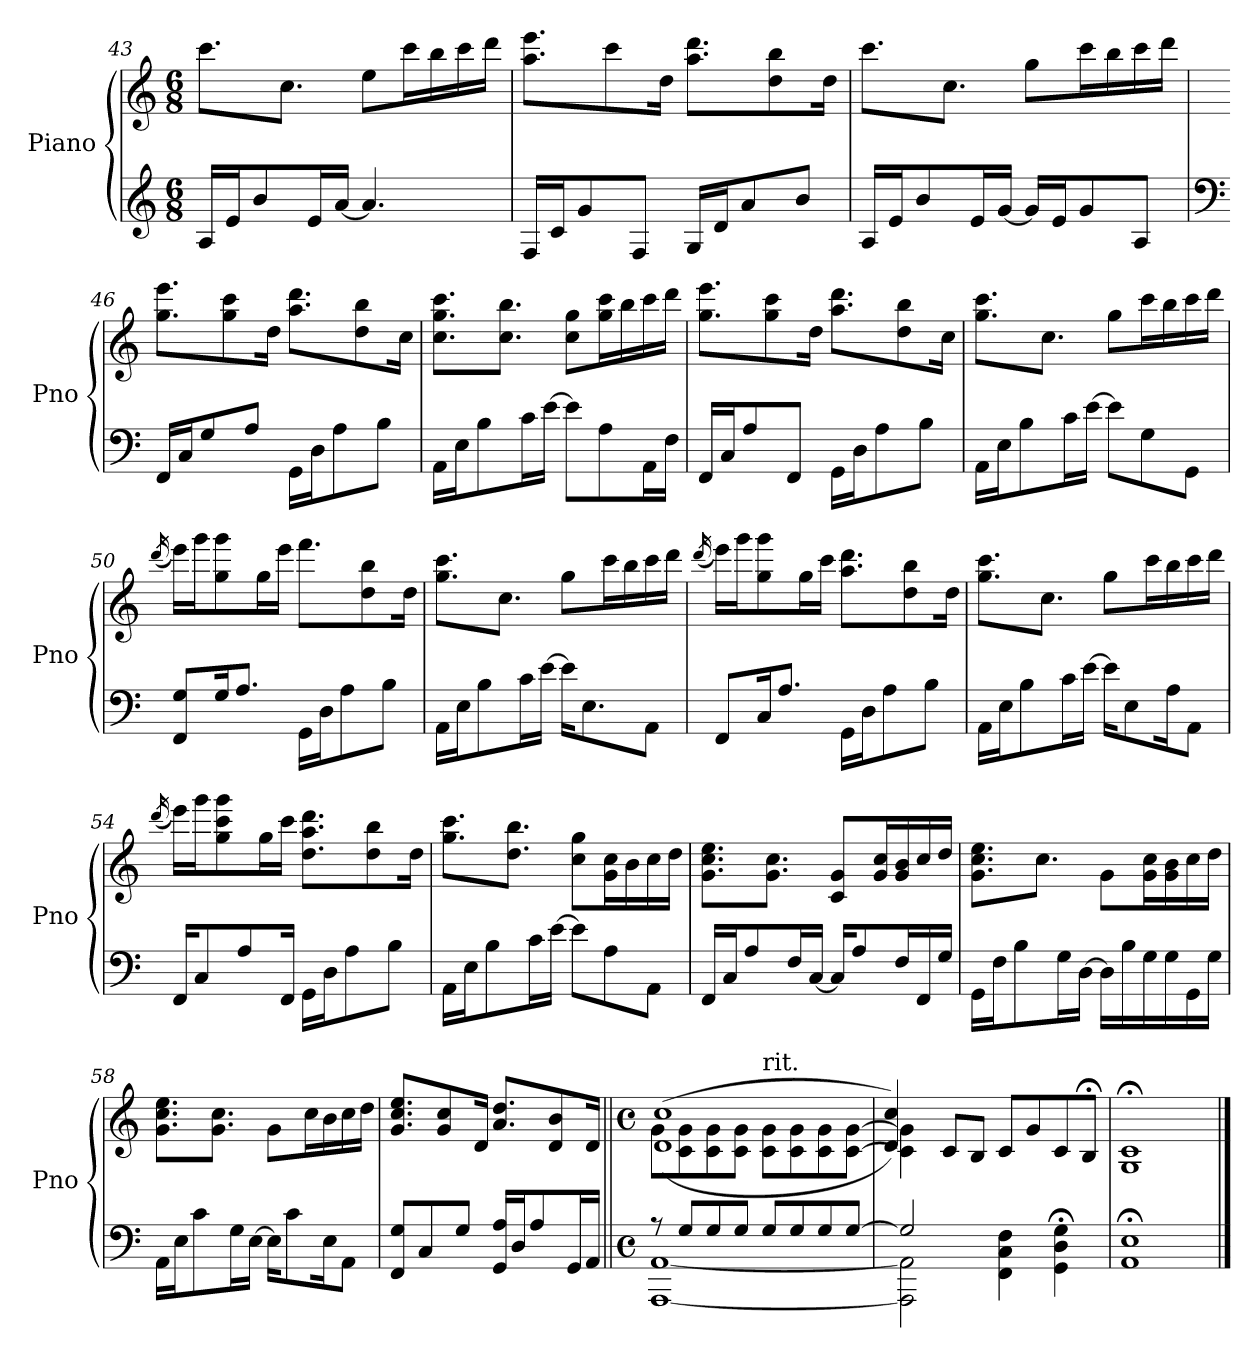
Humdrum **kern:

**kern	**kern
*part1	*part1
*staff2	*staff1
*I"Piano	*
*I'Pno	*
*clefG2	*clefG2
*k[]	*k[]
*M6/8	*M6/8
=43	=43
16A/LL	8.ccc\L
16e/J	.
8b/	.
.	8.cc\J
16e/L	.
[16a/JJ	.
4.a/]	8ee\L
.	16ccc\L
.	16bb\
.	16ccc\
.	16ddd\JJ
=44	=44
16F/LL	8.aa\ 8.eee\L
16c/J	.
8g/	.
.	8ccc\
8F/J	.
.	16dd\Jk
16G/LL	8.aa\ 8.ddd\L
16d/J	.
8a/	.
.	8dd\ 8bb\
8b/J	.
.	16dd\Jk
=45	=45
16A/LL	8.ccc\L
16e/J	.
8b/	.
.	8.cc\J
16e/L	.
[16g/JJ	.
16g/LL]	8gg\L
16e/J	.
8g/	16ccc\L
.	16bb\
8A/J	16ccc\
.	16ddd\JJ
!!LO:PB:g=z
=46	=46
*clefF4	*
16FF/LL	8.gg\ 8.eee\L
16C/J	.
8G/	.
.	8gg\ 8ccc\
8A/J	.
.	16dd\Jk
16GG\LL	8.aa\ 8.ddd\L
16D\J	.
8A\	.
.	8dd\ 8bb\
8B\J	.
.	16cc\Jk
=47	=47
16AA\LL	8.cc\ 8.gg\ 8.ccc\L
16E\J	.
8B\	.
.	8.cc\ 8.bb\J
16c\L	.
[16e\JJ	.
8e\L]	8cc\ 8gg\L
8A\	16gg\ 16ccc\L
.	16bb\
16AA\L	16ccc\
16F\JJ	16ddd\JJ
=48	=48
16FF/LL	8.gg\ 8.eee\L
16C/J	.
8A/	.
.	8gg\ 8ccc\
8FF/J	.
.	16dd\Jk
16GG\LL	8.aa\ 8.ddd\L
16D\J	.
8A\	.
.	8dd\ 8bb\
8B\J	.
.	16cc\Jk
=49	=49
16AA\LL	8.gg\ 8.ccc\L
16E\J	.
8B\	.
.	8.cc\J
16c\L	.
[16e\JJ	.
8e\L]	8gg\L
8G\	16ccc\L
.	16bb\
8GG\J	16ccc\
.	16ddd\JJ
!!LO:LB:g=z
=50	=50
.	(16qddd/
8FF/ 8G/L	16eee\LL)
.	16ggg\J
16G/K	8gg\ 8ggg\
8.A/J	.
.	16gg\L
.	16eee\JJ
16GG\LL	8.fff\L
16D\J	.
8A\	.
.	8dd\ 8bb\
8B\J	.
.	16dd\Jk
=51	=51
16AA\LL	8.gg\ 8.ccc\L
16E\J	.
8B\	.
.	8.cc\J
16c\L	.
[16e\JJ	.
16e\KL]	8gg\L
8.E\	.
.	16ccc\L
.	16bb\
8AA\J	16ccc\
.	16ddd\JJ
=52	=52
.	(16qddd/
8FF/L	16eee\LL)
.	16ggg\J
16C/K	8gg\ 8ggg\
8.A/J	.
.	16gg\L
.	16ccc\JJ
16GG\LL	8.aa\ 8.ddd\L
16D\J	.
8A\	.
.	8dd\ 8bb\
8B\J	.
.	16dd\Jk
=53	=53
16AA\LL	8.gg\ 8.ccc\L
16E\J	.
8B\	.
.	8.cc\J
16c\L	.
[16e\JJ	.
16e\KL]	8gg\L
8E\	.
.	16ccc\L
16A\K	16bb\
8AA\J	16ccc\
.	16ddd\JJ
!!LO:LB:g=z
=54	=54
.	(16qddd/
16FF/KL	16eee\LL)
8C/	16ggg\J
.	8gg\ 8ccc\ 8ggg\
8A/	.
.	16gg\L
16FF/Jk	16ccc\JJ
16GG\LL	8.dd\ 8.aa\ 8.ddd\L
16D\J	.
8A\	.
.	8dd\ 8bb\
8B\J	.
.	16dd\Jk
=55	=55
16AA\LL	8.gg\ 8.ccc\L
16E\J	.
8B\	.
.	8.dd\ 8.bb\J
16c\L	.
[16e\JJ	.
8e\L]	8cc\ 8gg\L
8A\	16g\ 16cc\L
.	16b\
8AA\J	16cc\
.	16dd\JJ
=56	=56
16FF/LL	8.g\ 8.cc\ 8.ee\L
16C/J	.
8A/	.
.	8.g\ 8.cc\J
16F/L	.
[16C/JJ	.
16C/KL]	8c/ 8g/L
8A/	.
.	16g/ 16cc/L
16F/L	16g/ 16b/
16FF/	16cc/
16G/JJ	16dd/JJ
=57	=57
16GG\LL	8.g\ 8.cc\ 8.ee\L
16F\J	.
8B\	.
.	8.cc\J
16G\L	.
[16D\JJ	.
16D\LL]	8g\L
16B\	.
16G\	16g\ 16cc\L
16G\	16g\ 16b\
16GG\	16cc\
16G\JJ	16dd\JJ
!!LO:LB:g=z
=58	=58
16AA\LL	8.g\ 8.cc\ 8.ee\L
16E\J	.
8c\	.
.	8.g\ 8.cc\J
16G\L	.
[16E\JJ	.
16E\KL]	8g\L
8c\	.
.	16cc\L
16E\K	16b\
8AA\J	16cc\
.	16dd\JJ
=59	=59
8FF/ 8G/L	8.g/ 8.cc/ 8.ee/L
8C/	.
.	8g/ 8cc/
8G/J	.
.	16d/Jk
16GG/ 16A/LL	8.a/ 8.dd/L
16D/J	.
8A/	.
.	8d/ 8b/
16GG/L	.
16AA/JJ	16d/Jk
!!LO:LB:g=z
=60||	=60||
*M4/4	*M4/4
*met(c)	*met(c)
*	*MM42
*^	*^
8r	[1AAA [1AA	8g\L	((1d 1cc
8G/L	.	8c\ 8g\	.
8G/	.	8c\ 8g\	.
8G/J	.	8c\ 8g\J	.
!	!	!LO:TX:a:t=rit.	!
8G/L	.	8c\ 8g\L	.
8G/	.	8c\ 8g\	.
8G/	.	8c\ 8g\	.
[8G/J	.	[8c\ [8g\J	.
=61	=61	=61	=61
2G/]	2AAA\] 2AA\]	4c\] 4g\]	4d/ 4cc/))
.	.	8c/L	2.ryy
.	.	8B/J	.
4FF\ 4C\ 4F\	2ryy	8c/L	.
.	.	8g/	.
4GG\;< 4D\;< 4G\;<	.	8c/	.
.	.	8B;/J	.
*v	*v	*	*
*	*v	*v
=62	=62
1AA; 1E;	1G; 1c;
==	==
*-	*-
